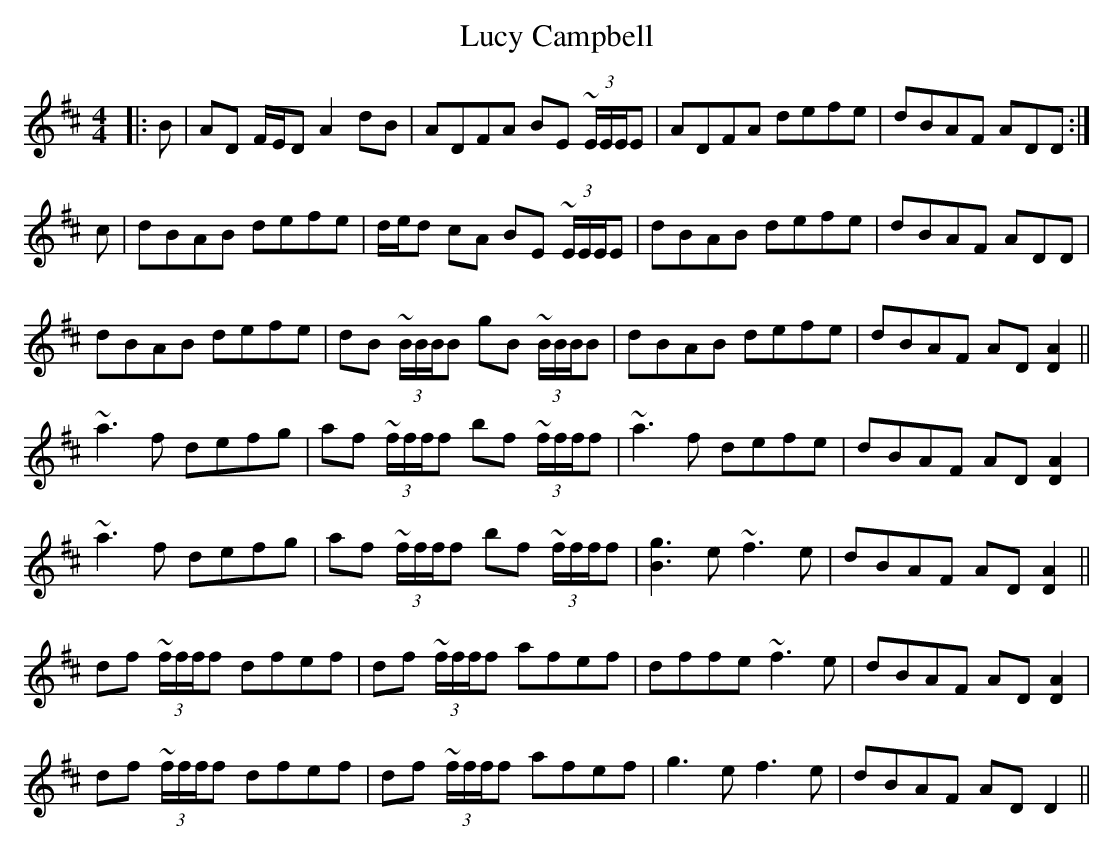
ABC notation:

X:1
T: Lucy Campbell
M: 4/4
L: 1/8
K: Dmaj
|:B|AD F/E/D A2 dB|ADFA BE ~(3E/E/E/E|ADFA defe|dBAF ADD:|
c|dBAB defe|d/e/d cA BE ~(3E/E/E/E|dBAB defe|dBAF ADD|
dBAB defe|dB ~(3B/B/B/B gB ~(3B/B/B/B|dBAB defe|dBAF AD [A2D2]||
~a3 f defg|af ~(3f/f/f/f bf ~(3f/f/f/f |~a3 f defe|dBAF AD [A2D2]|
~a3 f defg|af ~(3f/f/f/f bf ~(3f/f/f/f|[B3g3] e ~f3 e|dBAF AD [A2D2]||
df ~(3f/f/f/f dfef|df ~(3f/f/f/f afef|dffe ~f3 e|dBAF AD [A2D2]|
df ~(3f/f/f/f dfef|df ~(3f/f/f/f afef|g3 e f3 e|dBAF AD D2||
